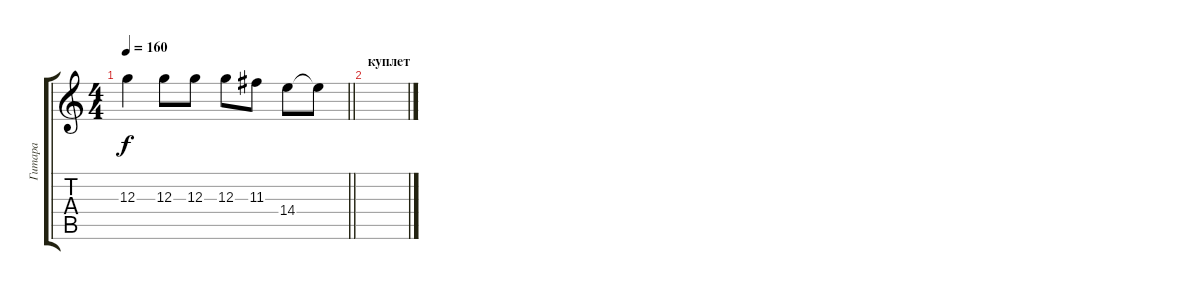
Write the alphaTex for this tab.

\track ("Гитара" "Гитара") {instrument distortionguitar}
\staff {score tabs}
\tuning (E4 B3 G3 D3 A2 E2) {hide}
\ts (4 4)
\tempo 160
\clef g2
\barLineRight lightlight
\ks c
12.3{t}.4{dy f} 12.3.8 12.3.8 12.3.8 11.3.8 14.4.8 14.4{t}.8 |
\section ("" "куплет")
